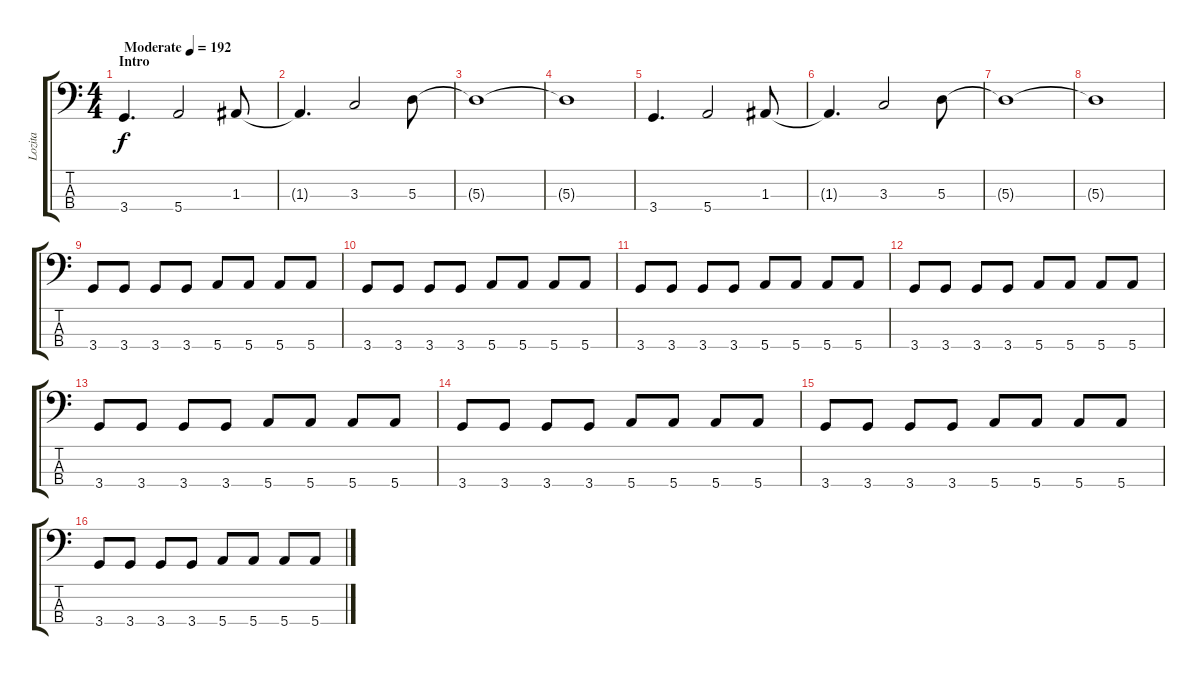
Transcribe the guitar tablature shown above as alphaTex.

\track ("Lozita" "Lozita") {instrument electricbassfinger}
\staff {score tabs}
\tuning (G2 D2 A1 E1) {hide}
\ts (4 4)
\section ("" "Intro")
\tempo (192 "Moderate")
\clef f4
\ks c
3.4.4{d dy f instrument electricbassfinger} 5.4.2 1.3.8 |
1.3{t}.4{d} 3.3.2 5.3.8 |
5.3{t}.1 |
5.3{t}.1 |
3.4.4{d} 5.4.2 1.3.8 |
1.3{t}.4{d} 3.3.2 5.3.8 |
5.3{t}.1 |
5.3{t}.1 |
3.4.8 3.4.8 3.4.8 3.4.8 5.4.8 5.4.8 5.4.8 5.4.8 |
3.4.8 3.4.8 3.4.8 3.4.8 5.4.8 5.4.8 5.4.8 5.4.8 |
3.4.8 3.4.8 3.4.8 3.4.8 5.4.8 5.4.8 5.4.8 5.4.8 |
3.4.8 3.4.8 3.4.8 3.4.8 5.4.8 5.4.8 5.4.8 5.4.8 |
3.4.8 3.4.8 3.4.8 3.4.8 5.4.8 5.4.8 5.4.8 5.4.8 |
3.4.8 3.4.8 3.4.8 3.4.8 5.4.8 5.4.8 5.4.8 5.4.8 |
3.4.8 3.4.8 3.4.8 3.4.8 5.4.8 5.4.8 5.4.8 5.4.8 |
3.4.8 3.4.8 3.4.8 3.4.8 5.4.8 5.4.8 5.4.8 5.4.8
